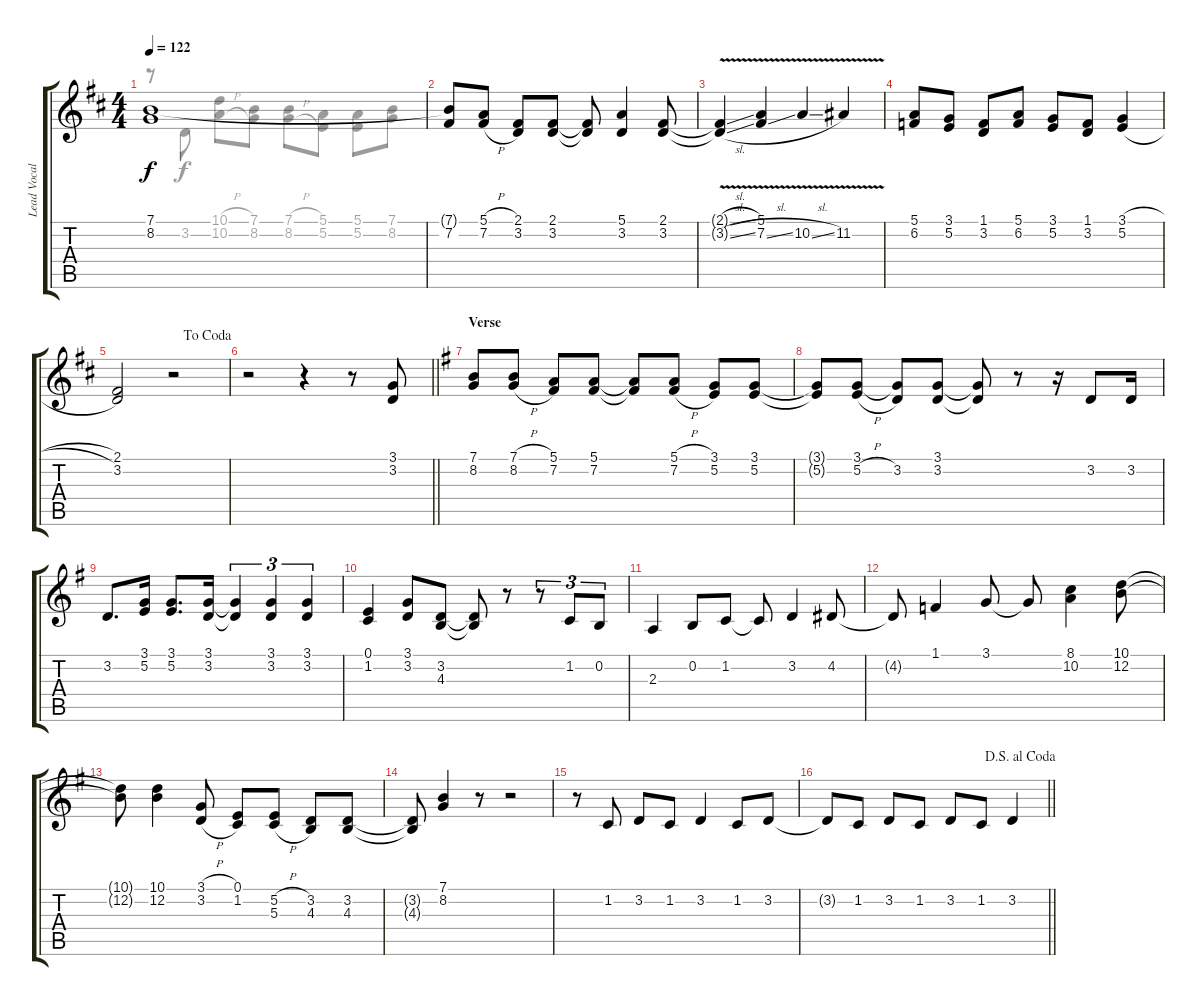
\track ("Lead Vocals" "Lead Vocal") {instrument trumpet}
\staff {score tabs}
\tuning (E4 B3 G3 D3 A2 E2) {hide}
\voice
\ts (4 4)
\tempo 122
\clef g2
\ks d
(7.1 8.2).1{dy f} |
(7.1{t} 7.2).8 (5.1{h} 7.2{h}).8 (2.1 3.2).8 (2.1 3.2).8 (2.1{t} 3.2{t}).8 (5.1 3.2).4 (2.1 3.2).8 |
(2.1{v sl t} 3.2{v sl t}).4 (5.1{v} 7.2{v sl}).4 10.2{v sl}.4 11.2{v}.4 |
(5.1 6.2).8 (3.1 5.2).8 (1.1 3.2).8 (5.1 6.2).8 (3.1 5.2).8 (1.1 3.2).8 (3.1{h} 5.2{h}).4 |
\jump dacoda
(2.1 3.2).2 r.2 |
\barLineRight lightlight
r.2 r.4 r.8 (3.1 3.2).8 |
\section ("" "Verse")
\ks g
(7.1 8.2).8 (7.1{h} 8.2{h}).8 (5.1 7.2).8 (5.1 7.2).8 (5.1{t} 7.2{t}).8 (5.1{h} 7.2{h}).8 (3.1 5.2).8 (3.1 5.2).8 |
(3.1{t} 5.2{t}).8 (3.1 5.2{h}).8 (3.1{t} 3.2).8 (3.1 3.2).8 (3.1{t} 3.2{t}).8 r.8 r.16 3.2.8 3.2.16 |
3.2.8{d} (3.1 5.2).16 (3.1 5.2).8{d} (3.1 3.2).16 (3.1{t} 3.2{t}).4{tu (3 2)} (3.1 3.2).4{tu (3 2)} (3.1 3.2).4{tu (3 2)} |
(0.1 1.2).4 (3.1 3.2).8 (3.2 4.3).8 (3.2{t} 4.3{t}).8 r.8 r.8{tu (3 2)} 1.2.8{tu (3 2)} 0.2.8{tu (3 2)} |
2.3.4 0.2.8 1.2.8 1.2{t}.8 3.2.4 4.2.8 |
4.2{t}.8 1.1.4 3.1.8 3.1{t}.8 (8.1 10.2).4 (10.1 12.2).8 |
(10.1{t} 12.2{t}).8 (10.1 12.2).4 (3.1{h} 3.2{h}).8 (0.1 1.2).8 (5.2{h} 5.3{h}).8 (3.2 4.3).8 (3.2 4.3).8 |
(3.2{t} 4.3{t}).8 (7.1 8.2).4 r.8 r.2 |
r.8 1.2.8 3.2.8 1.2.8 3.2.4 1.2.8 3.2.8 |
\jump dalsegnoalcoda
\barLineRight lightlight
3.2{t}.8 1.2.8 3.2.8 1.2.8 3.2.8 1.2.8 3.2.4
\voice
\clef g2
\ottava regular
\simile none
\ks d
r.8{dy f} 3.2.8 (10.1{h} 10.2{h}).8 (7.1 8.2).8 (7.1{h} 8.2{h}).8 (5.1 5.2).8 (5.1 5.2).8 (7.1 8.2).8 |
|
|
|
|
\barLineRight lightlight
|
\ks g
|
|
|
|
|
|
|
|
|
\barLineRight lightlight
